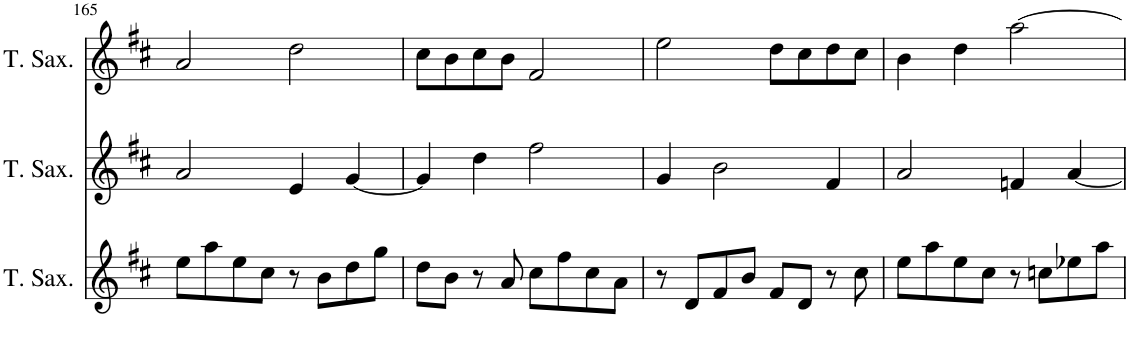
**kern	**kern	**kern
*part3	*part2	*part1
*staff3	*staff2	*staff1
*I"Tenor Saxophone	*I"Tenor Saxophone	*I"Tenor Saxophone
*I'T. Sax.	*I'T. Sax.	*I'T. Sax.
!!LO:PB:g=z
*clefG2	*clefG2	*clefG2
*Trd8c14	*Trd8c14	*Trd8c14
*k[f#c#]	*k[f#c#]	*k[f#c#]
*M4/4	*M4/4	*M4/4
=165	=165	=165
8ee\L	2a/	2a/
8aa\	.	.
8ee\	.	.
8cc#\J	.	.
8r	4e/	2dd\
8b\L	.	.
8dd\	[4g/	.
8gg\J	.	.
=166	=166	=166
8dd\L	4g/]	8cc#\L
8b\J	.	8b\
8r	4dd\	8cc#\
8a/	.	8b\J
8cc#\L	2ff#\	2f#/
8ff#\	.	.
8cc#\	.	.
8a\J	.	.
=167	=167	=167
8r	4g/	2ee\
8d/L	.	.
8f#/	2b\	.
8b/J	.	.
8f#/L	.	8dd\L
8d/J	.	8cc#\
8r	4f#/	8dd\
8cc#\	.	8cc#\J
=168	=168	=168
8ee\L	2a/	4b\
8aa\	.	.
8ee\	.	4dd\
8cc#\J	.	.
8r	4fn/	[2aa\
8ccn\L	.	.
8ee-X\	[4a/	.
8aa\J	.	.
=	=	=
*-	*-	*-
